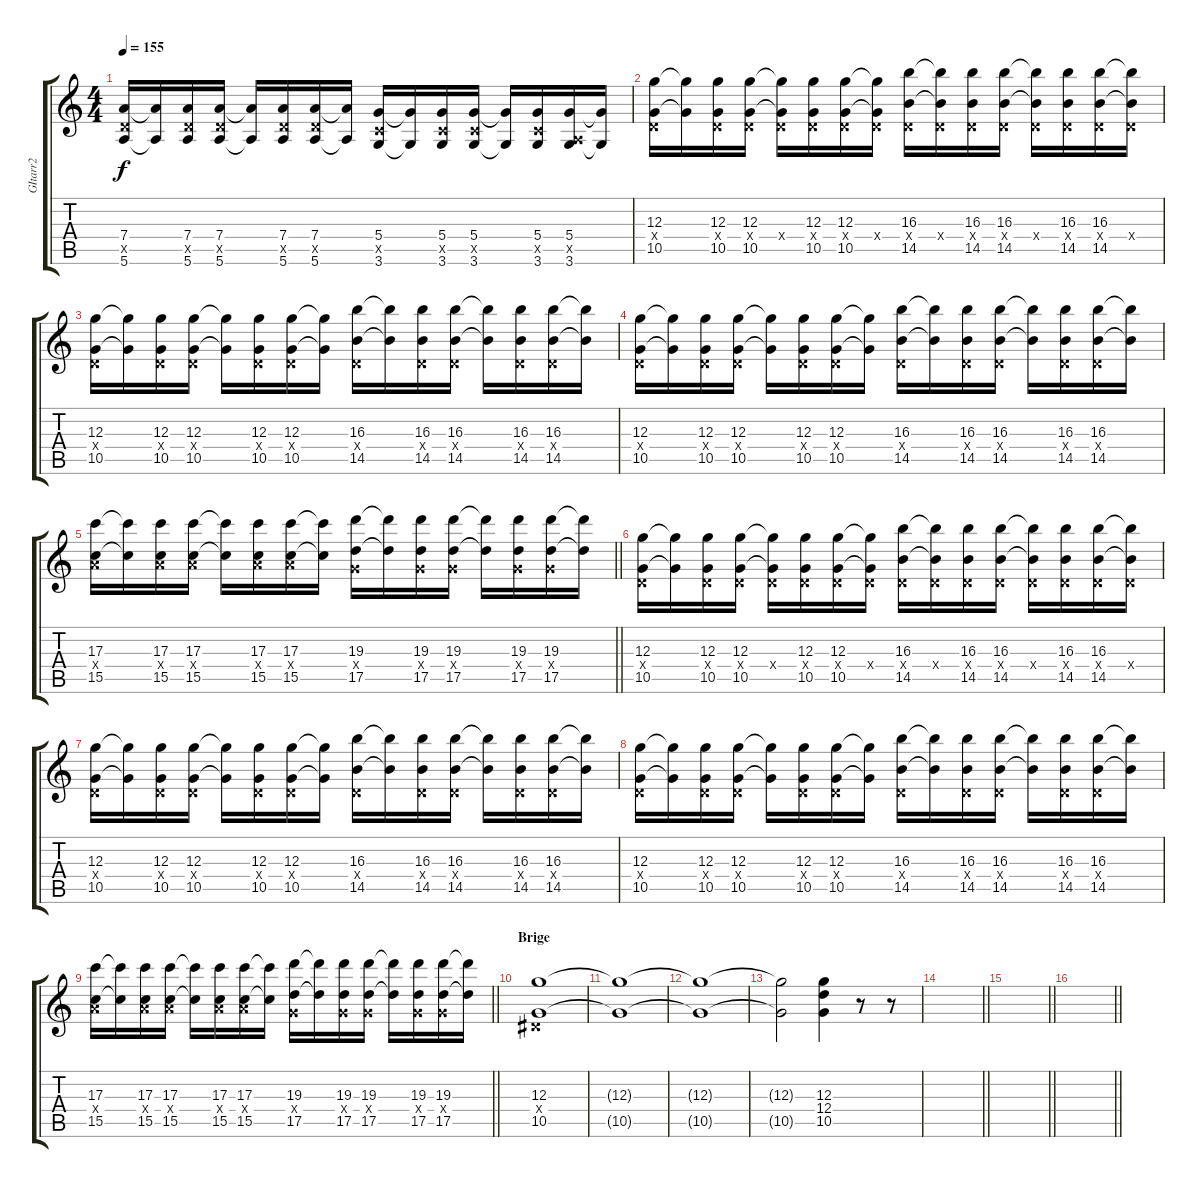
\track ("GItarr2" "GItarr2") {instrument distortionguitar}
\staff {score tabs}
\tuning (E4 B3 G3 D3 A2 E2) {hide}
\ts (4 4)
\tempo 155
\clef g2
\ks c
(7.4 5.5{x} 5.6).16{dy f} (7.4{t} 5.6{t}).16 (7.4 5.5{x} 5.6).16 (7.4 5.5{x} 5.6).16 (7.4{t} 5.6{t}).16 (7.4 5.5{x} 5.6).16 (7.4 5.5{x} 5.6).16 (7.4{t} 5.6{t}).16 (5.4 3.5{x} 3.6).16 (5.4{t} 3.6{t}).16 (5.4 3.5{x} 3.6).16 (5.4 3.5{x} 3.6).16 (5.4{t} 3.6{t}).16 (5.4 3.5{x} 3.6).16 (5.4 0.5{x} 3.6).16 (5.4{t} 3.6{t}).16 |
(12.3 0.4{x} 10.5).16 (12.3{t} 10.5{t}).16 (12.3 0.4{x} 10.5).16 (12.3 0.4{x} 10.5).16 (12.3{t} 0.4{x} 10.5{t}).16 (12.3 0.4{x} 10.5).16 (12.3 0.4{x} 10.5).16 (12.3{t} 0.4{x} 10.5{t}).16 (16.3 0.4{x} 14.5).16 (16.3{t} 0.4{x} 14.5{t}).16 (16.3 0.4{x} 14.5).16 (16.3 0.4{x} 14.5).16 (16.3{t} 0.4{x} 14.5{t}).16 (16.3 0.4{x} 14.5).16 (16.3 0.4{x} 14.5).16 (16.3{t} 0.4{x} 14.5{t}).16 |
(12.3 0.4{x} 10.5).16 (12.3{t} 10.5{t}).16 (12.3 0.4{x} 10.5).16 (12.3 0.4{x} 10.5).16 (12.3{t} 10.5{t}).16 (12.3 0.4{x} 10.5).16 (12.3 0.4{x} 10.5).16 (12.3{t} 10.5{t}).16 (16.3 0.4{x} 14.5).16 (16.3{t} 14.5{t}).16 (16.3 0.4{x} 14.5).16 (16.3 0.4{x} 14.5).16 (16.3{t} 14.5{t}).16 (16.3 0.4{x} 14.5).16 (16.3 0.4{x} 14.5).16 (16.3{t} 14.5{t}).16 |
(12.3 0.4{x} 10.5).16 (12.3{t} 10.5{t}).16 (12.3 0.4{x} 10.5).16 (12.3 0.4{x} 10.5).16 (12.3{t} 10.5{t}).16 (12.3 0.4{x} 10.5).16 (12.3 0.4{x} 10.5).16 (12.3{t} 10.5{t}).16 (16.3 0.4{x} 14.5).16 (16.3{t} 14.5{t}).16 (16.3 0.4{x} 14.5).16 (16.3 0.4{x} 14.5).16 (16.3{t} 14.5{t}).16 (16.3 0.4{x} 14.5).16 (16.3 0.4{x} 14.5).16 (16.3{t} 14.5{t}).16 |
\barLineRight lightlight
(17.3 7.4{x} 15.5).16 (17.3{t} 15.5{t}).16 (17.3 7.4{x} 15.5).16 (17.3 7.4{x} 15.5).16 (17.3{t} 15.5{t}).16 (17.3 7.4{x} 15.5).16 (17.3 7.4{x} 15.5).16 (17.3{t} 15.5{t}).16 (19.3 5.4{x} 17.5).16 (19.3{t} 17.5{t}).16 (19.3 5.4{x} 17.5).16 (19.3 5.4{x} 17.5).16 (19.3{t} 17.5{t}).16 (19.3 5.4{x} 17.5).16 (19.3 5.4{x} 17.5).16 (19.3{t} 17.5{t}).16 |
(12.3 0.4{x} 10.5).16 (12.3{t} 10.5{t}).16 (12.3 0.4{x} 10.5).16 (12.3 0.4{x} 10.5).16 (12.3{t} 0.4{x} 10.5{t}).16 (12.3 0.4{x} 10.5).16 (12.3 0.4{x} 10.5).16 (12.3{t} 0.4{x} 10.5{t}).16 (16.3 0.4{x} 14.5).16 (16.3{t} 0.4{x} 14.5{t}).16 (16.3 0.4{x} 14.5).16 (16.3 0.4{x} 14.5).16 (16.3{t} 0.4{x} 14.5{t}).16 (16.3 0.4{x} 14.5).16 (16.3 0.4{x} 14.5).16 (16.3{t} 0.4{x} 14.5{t}).16 |
(12.3 0.4{x} 10.5).16 (12.3{t} 10.5{t}).16 (12.3 0.4{x} 10.5).16 (12.3 0.4{x} 10.5).16 (12.3{t} 10.5{t}).16 (12.3 0.4{x} 10.5).16 (12.3 0.4{x} 10.5).16 (12.3{t} 10.5{t}).16 (16.3 0.4{x} 14.5).16 (16.3{t} 14.5{t}).16 (16.3 0.4{x} 14.5).16 (16.3 0.4{x} 14.5).16 (16.3{t} 14.5{t}).16 (16.3 0.4{x} 14.5).16 (16.3 0.4{x} 14.5).16 (16.3{t} 14.5{t}).16 |
(12.3 0.4{x} 10.5).16 (12.3{t} 10.5{t}).16 (12.3 0.4{x} 10.5).16 (12.3 0.4{x} 10.5).16 (12.3{t} 10.5{t}).16 (12.3 0.4{x} 10.5).16 (12.3 0.4{x} 10.5).16 (12.3{t} 10.5{t}).16 (16.3 0.4{x} 14.5).16 (16.3{t} 14.5{t}).16 (16.3 0.4{x} 14.5).16 (16.3 0.4{x} 14.5).16 (16.3{t} 14.5{t}).16 (16.3 0.4{x} 14.5).16 (16.3 0.4{x} 14.5).16 (16.3{t} 14.5{t}).16 |
\barLineRight lightlight
(17.3 7.4{x} 15.5).16 (17.3{t} 15.5{t}).16 (17.3 7.4{x} 15.5).16 (17.3 7.4{x} 15.5).16 (17.3{t} 15.5{t}).16 (17.3 7.4{x} 15.5).16 (17.3 7.4{x} 15.5).16 (17.3{t} 15.5{t}).16 (19.3 5.4{x} 17.5).16 (19.3{t} 17.5{t}).16 (19.3 5.4{x} 17.5).16 (19.3 5.4{x} 17.5).16 (19.3{t} 17.5{t}).16 (19.3 5.4{x} 17.5).16 (19.3 5.4{x} 17.5).16 (19.3{t} 17.5{t}).16 |
\section ("" "Brige")
(12.3 1.4{x} 10.5).1 |
(12.3{t} 10.5{t}).1 |
(12.3{t} 10.5{t}).1 |
(12.3{t} 10.5{t}).2 (12.3 12.4 10.5).4 r.8 r.8 |
\barLineRight lightlight
|
\barLineRight lightlight
|
\barLineRight lightlight
